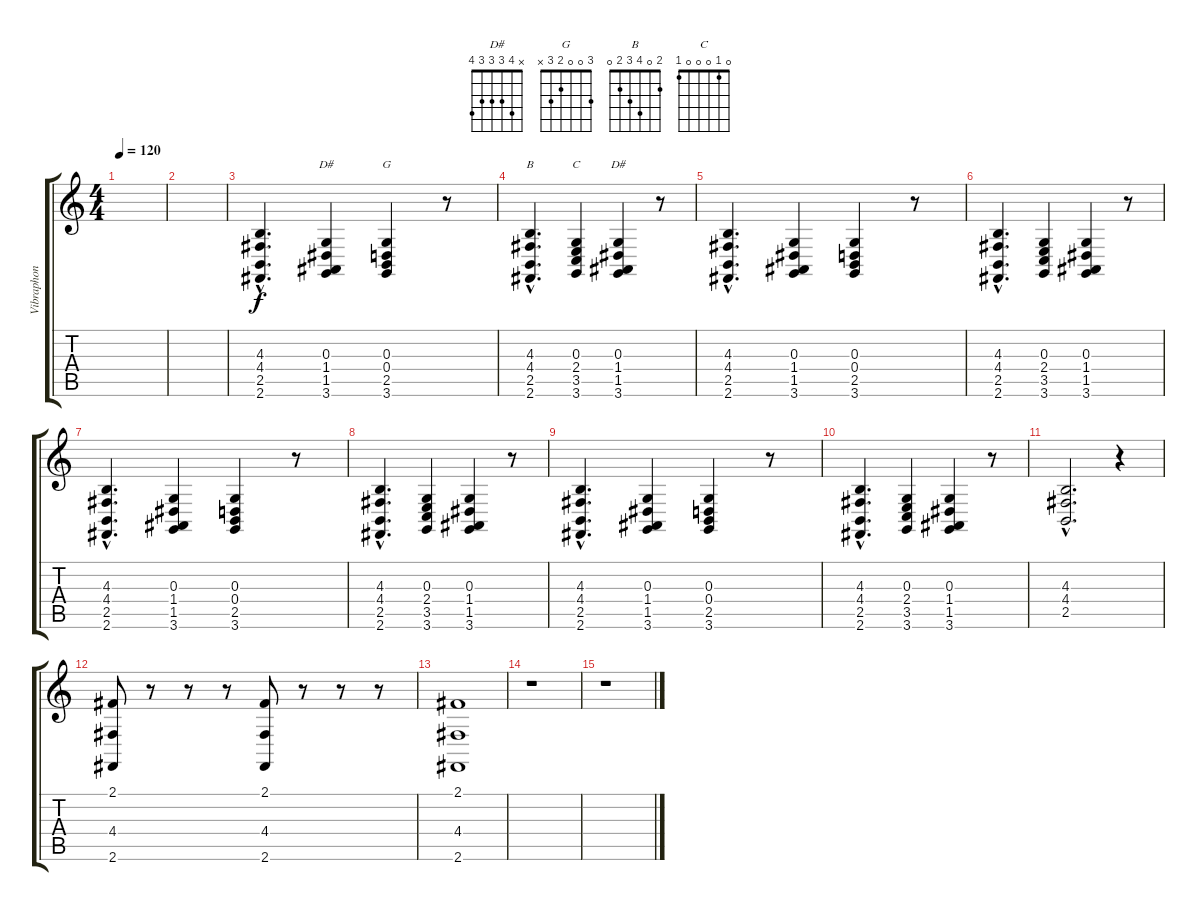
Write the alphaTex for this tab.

\track ("Vibraphon " "Vibraphon ") {instrument vibraphone}
\staff {score tabs}
\tuning (E4 B3 G3 D3 A2 E2) {hide}
\chord ("D#" 3 4 3 3 3 4)
\chord ("G" 3 0 0 2 3 x)
\chord ("B" 2 0 4 3 2 0)
\chord ("C" 0 1 0 0 0 1)
\chord ("D#" x 4 3 3 3 4)
\ts (4 4)
\tempo 120
\clef g2
\ks c
|
|
(4.3{hac} 4.4{hac} 2.5{hac} 2.6{hac}).4{d} (0.3 1.4 1.5 3.6).4{ch "D#"} (0.3 0.4 2.5 3.6).4{ch "G"} r.8 |
(4.3{hac} 4.4{hac} 2.5{hac} 2.6{hac}).4{d ch "B"} (0.3 2.4 3.5 3.6).4{ch "C"} (0.3 1.4 1.5 3.6).4{ch "D#"} r.8 |
(4.3{hac} 4.4{hac} 2.5{hac} 2.6{hac}).4{d} (0.3 1.4 1.5 3.6).4 (0.3 0.4 2.5 3.6).4 r.8 |
(4.3{hac} 4.4{hac} 2.5{hac} 2.6{hac}).4{d} (0.3 2.4 3.5 3.6).4 (0.3 1.4 1.5 3.6).4 r.8 |
(4.3{hac} 4.4{hac} 2.5{hac} 2.6{hac}).4{d} (0.3 1.4 1.5 3.6).4 (0.3 0.4 2.5 3.6).4 r.8 |
(4.3{hac} 4.4{hac} 2.5{hac} 2.6{hac}).4{d} (0.3 2.4 3.5 3.6).4 (0.3 1.4 1.5 3.6).4 r.8 |
(4.3{hac} 4.4{hac} 2.5{hac} 2.6{hac}).4{d} (0.3 1.4 1.5 3.6).4 (0.3 0.4 2.5 3.6).4 r.8 |
(4.3{hac} 4.4{hac} 2.5{hac} 2.6{hac}).4{d} (0.3 2.4 3.5 3.6).4 (0.3 1.4 1.5 3.6).4 r.8 |
(4.3{hac} 4.4{hac} 2.5{hac}).2{d} r.4 |
(2.1 4.4 2.6).8 r.8 r.8 r.8 (2.1 4.4 2.6).8 r.8 r.8 r.8 |
(2.1 4.4 2.6).1 |
r.1 |
r.1
